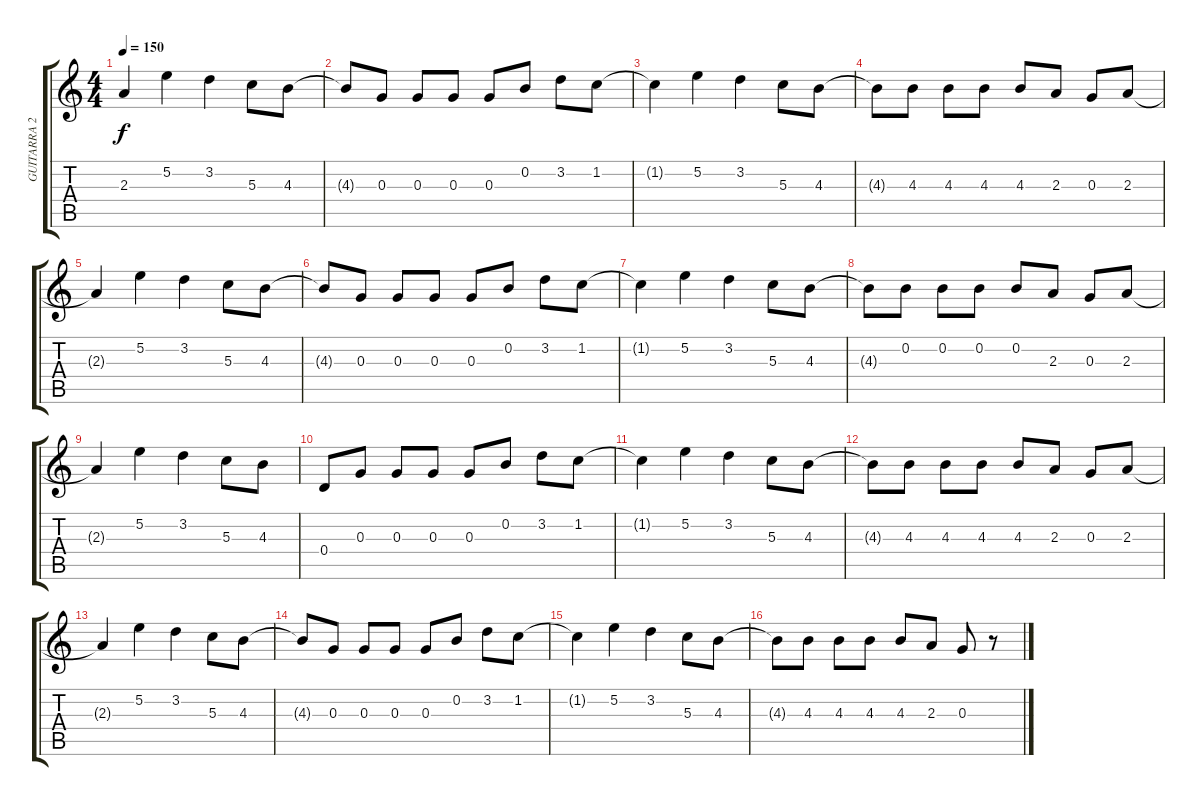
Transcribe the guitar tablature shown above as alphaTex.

\track ("GUITARRA 2" "GUITARRA 2") {instrument distortionguitar}
\staff {score tabs}
\tuning (E4 B3 G3 D3 A2 E2) {hide}
\ts (4 4)
\tempo 150
\clef g2
\ks c
2.3.4{dy f} 5.2.4 3.2.4 5.3.8 4.3.8 |
4.3{t}.8 0.3.8 0.3.8 0.3.8 0.3.8 0.2.8 3.2.8 1.2.8 |
1.2{t}.4 5.2.4 3.2.4 5.3.8 4.3.8 |
4.3{t}.8 4.3.8 4.3.8 4.3.8 4.3.8 2.3.8 0.3.8 2.3.8 |
2.3{t}.4 5.2.4 3.2.4 5.3.8 4.3.8 |
4.3{t}.8 0.3.8 0.3.8 0.3.8 0.3.8 0.2.8 3.2.8 1.2.8 |
1.2{t}.4 5.2.4 3.2.4 5.3.8 4.3.8 |
4.3{t}.8 0.2.8 0.2.8 0.2.8 0.2.8 2.3.8 0.3.8 2.3.8 |
2.3{t}.4 5.2.4 3.2.4 5.3.8 4.3.8 |
0.4.8 0.3.8 0.3.8 0.3.8 0.3.8 0.2.8 3.2.8 1.2.8 |
1.2{t}.4 5.2.4 3.2.4 5.3.8 4.3.8 |
4.3{t}.8 4.3.8 4.3.8 4.3.8 4.3.8 2.3.8 0.3.8 2.3.8 |
2.3{t}.4 5.2.4 3.2.4 5.3.8 4.3.8 |
4.3{t}.8 0.3.8 0.3.8 0.3.8 0.3.8 0.2.8 3.2.8 1.2.8 |
1.2{t}.4 5.2.4 3.2.4 5.3.8 4.3.8 |
4.3{t}.8 4.3.8 4.3.8 4.3.8 4.3.8 2.3.8 0.3.8 r.8
